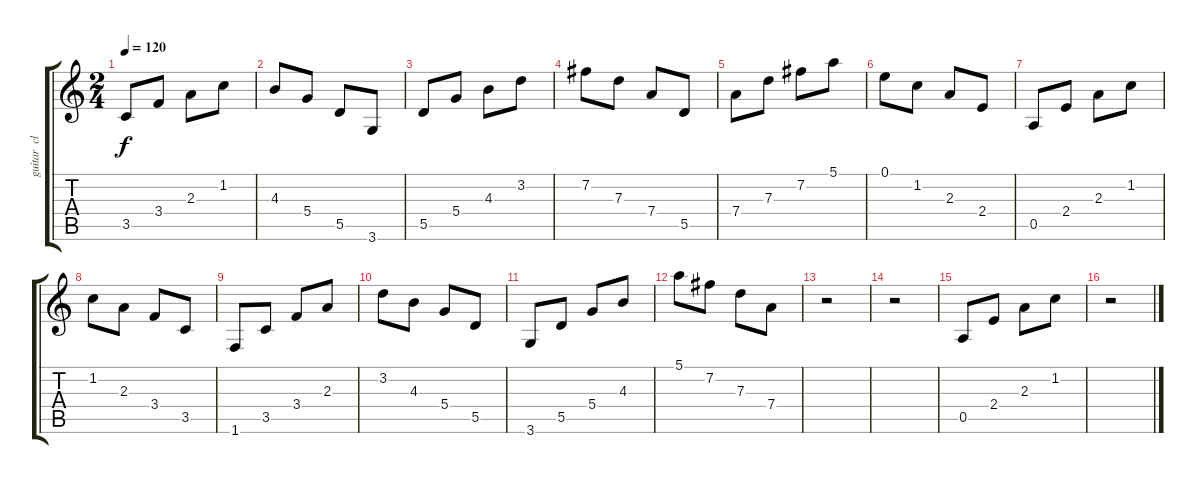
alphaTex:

\track ("guitar  clean  right" "guitar  cl") {instrument acousticguitarnylon}
\staff {score tabs}
\tuning (E4 B3 G3 D3 A2 E2) {hide}
\ts (2 4)
\tempo 120
\clef g2
\ks c
3.5.8{dy f} 3.4.8 2.3.8 1.2.8 |
4.3.8 5.4.8 5.5.8 3.6.8 |
5.5.8 5.4.8 4.3.8 3.2.8 |
7.2.8 7.3.8 7.4.8 5.5.8 |
7.4.8 7.3.8 7.2.8 5.1.8 |
0.1.8 1.2.8 2.3.8 2.4.8 |
0.5.8 2.4.8 2.3.8 1.2.8 |
1.2.8 2.3.8 3.4.8 3.5.8 |
1.6.8 3.5.8 3.4.8 2.3.8 |
3.2.8 4.3.8 5.4.8 5.5.8 |
3.6.8 5.5.8 5.4.8 4.3.8 |
5.1.8 7.2.8 7.3.8 7.4.8 |
r.2 |
r.2 |
0.5.8 2.4.8 2.3.8 1.2.8 |
r.2
